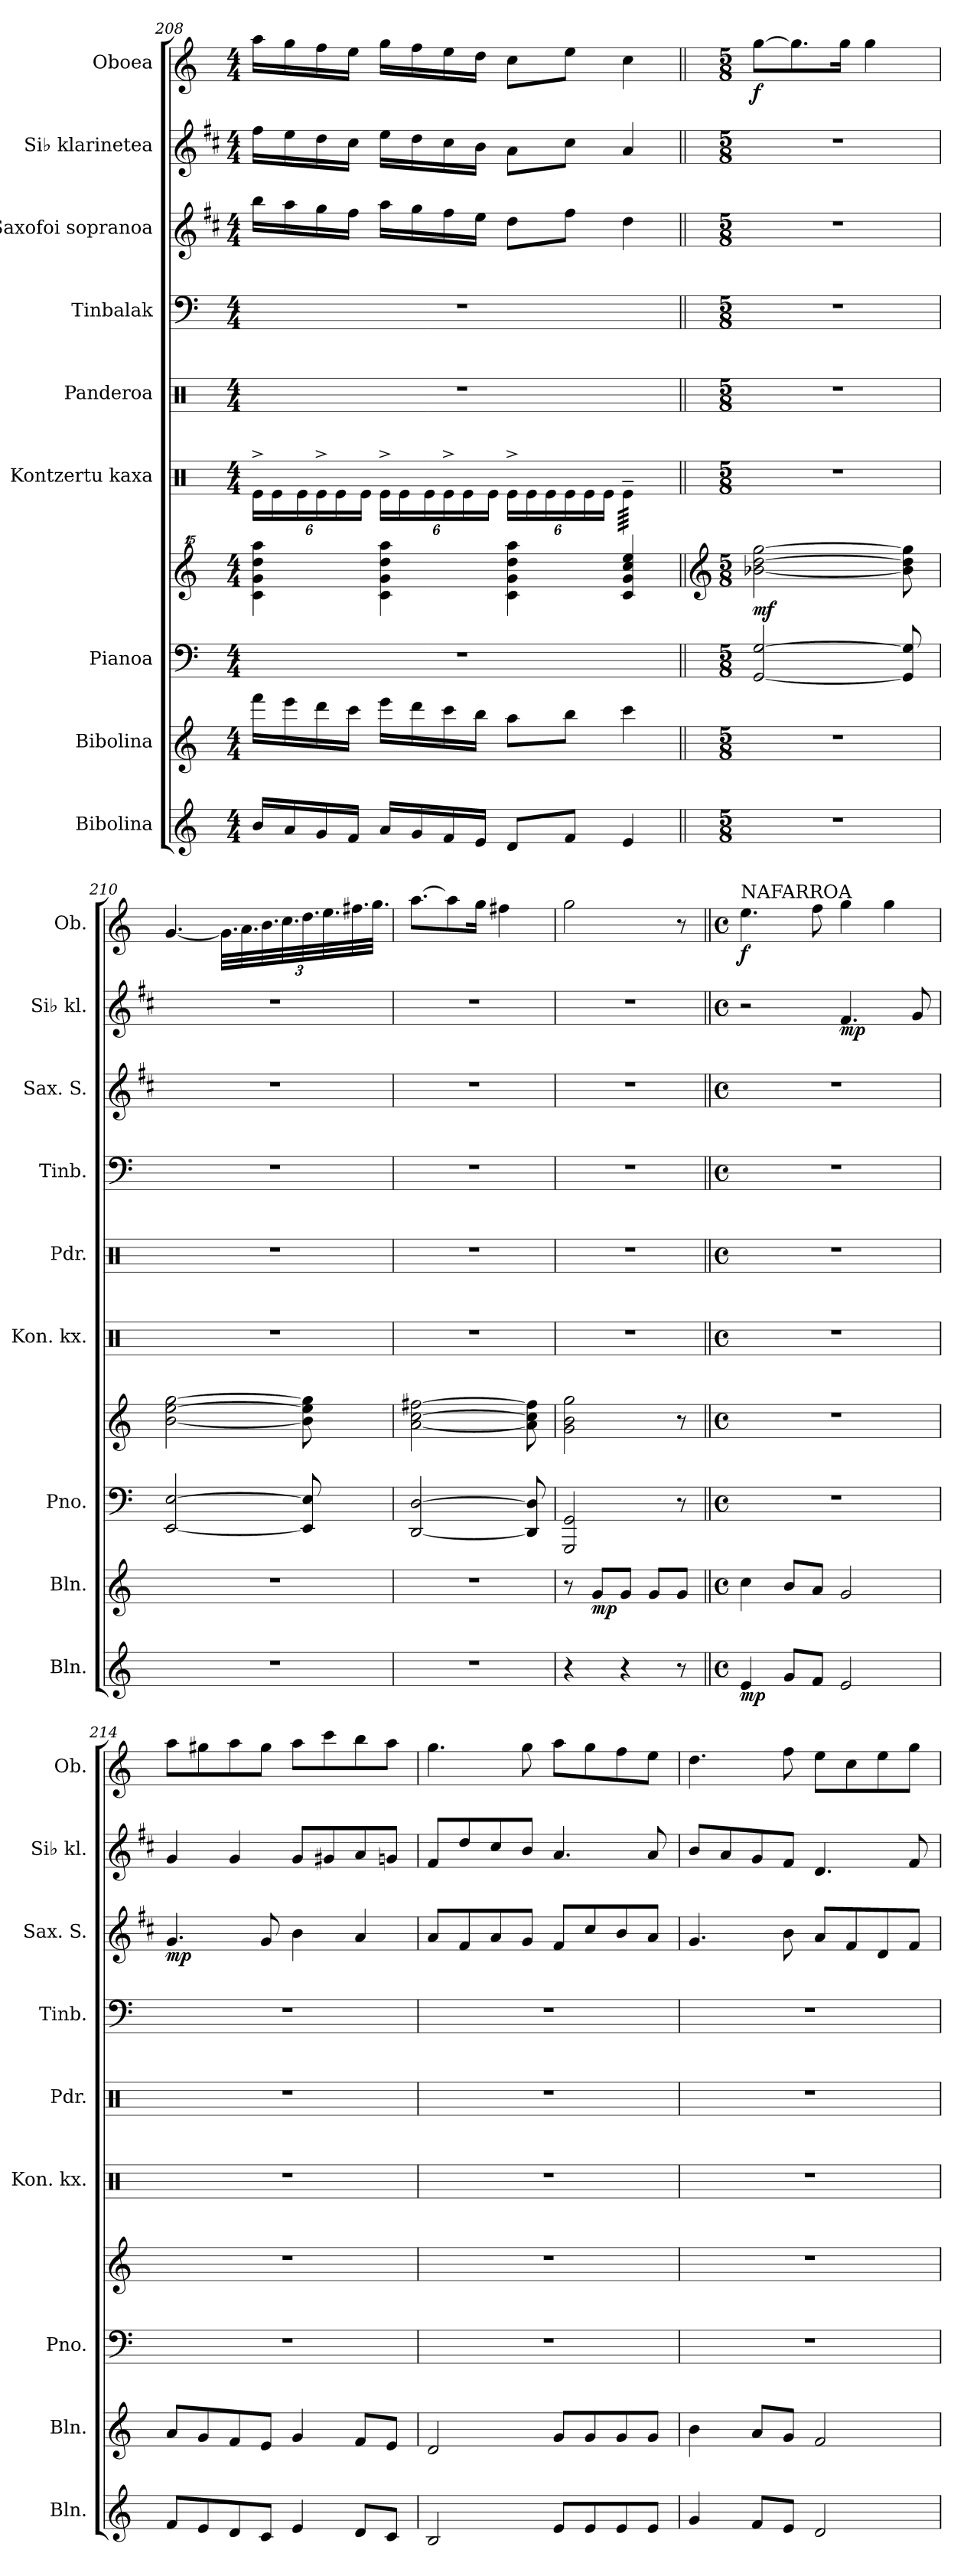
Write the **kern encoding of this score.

**kern	**dynam	**kern	**dynam	**kern	**kern	**dynam	**kern	**kern	**kern	**kern	**dynam	**kern	**dynam	**kern	**dynam
*part9	*part9	*part8	*part8	*part7	*part7	*part7	*part6	*part5	*part4	*part3	*part3	*part2	*part2	*part1	*part1
*staff10	*staff10	*staff9	*staff9	*staff8	*staff7	*staff7/8	*staff6	*staff5	*staff4	*staff3	*staff3	*staff2	*staff2	*staff1	*staff1
*I"Bibolina	*	*I"Bibolina	*	*I"Pianoa	*	*	*I"Kontzertu kaxa	*I"Panderoa	*I"Tinbalak	*I"Saxofoi sopranoa	*	*I"Si♭ klarinetea	*	*I"Oboea	*
*I'Bln.	*	*I'Bln.	*	*I'Pno.	*	*	*I'Kon. kx.	*I'Pdr.	*I'Tinb.	*I'Sax. S.	*	*I'Si♭ kl.	*	*I'Ob.	*
!!LO:PB:g=z
*clefG2	*	*clefG2	*	*clefF4	*clefG^^2	*	*clefX	*clefX	*clefF4	*clefG2	*	*clefG2	*	*clefG2	*
*	*	*	*	*	*	*	*	*	*	*ITrd1c2	*	*ITrd1c2	*	*	*
*k[]	*	*k[]	*	*k[]	*k[]	*	*k[]	*k[]	*k[]	*k[]	*	*k[]	*	*k[]	*
*M4/4	*	*M4/4	*	*M4/4	*M4/4	*	*M4/4	*M4/4	*M4/4	*M4/4	*	*M4/4	*	*M4/4	*
*	*	*	*	*	*	*	*Xbrackettup	*	*	*	*	*	*	*	*
=208	=208	=208	=208	=208	=208	=208	=208	=208	=208	=208	=208	=208	=208	=208	=208
16b/LL	.	16fff\LL	.	1r	4ccc\ 4ggg\ 4dddd\ 4aaaa\	.	24Re^\LL	1r	1r	16aa\LL	.	16ee\LL	.	16aa\LL	.
.	.	.	.	.	.	.	24Re\	.	.	.	.	.	.	.	.
16a/	.	16eee\	.	.	.	.	.	.	.	16gg\	.	16dd\	.	16gg\	.
.	.	.	.	.	.	.	24Re\	.	.	.	.	.	.	.	.
16g/	.	16ddd\	.	.	.	.	24Re^\	.	.	16ff\	.	16cc\	.	16ff\	.
.	.	.	.	.	.	.	24Re\	.	.	.	.	.	.	.	.
16f/JJ	.	16ccc\JJ	.	.	.	.	.	.	.	16ee\JJ	.	16b\JJ	.	16ee\JJ	.
.	.	.	.	.	.	.	24Re\JJ	.	.	.	.	.	.	.	.
16a/LL	.	16eee\LL	.	.	4ccc\ 4ggg\ 4dddd\ 4aaaa\	.	24Re^\LL	.	.	16gg\LL	.	16dd\LL	.	16gg\LL	.
.	.	.	.	.	.	.	24Re\	.	.	.	.	.	.	.	.
16g/	.	16ddd\	.	.	.	.	.	.	.	16ff\	.	16cc\	.	16ff\	.
.	.	.	.	.	.	.	24Re\	.	.	.	.	.	.	.	.
16f/	.	16ccc\	.	.	.	.	24Re^\	.	.	16ee\	.	16b\	.	16ee\	.
.	.	.	.	.	.	.	24Re\	.	.	.	.	.	.	.	.
16e/JJ	.	16bb\JJ	.	.	.	.	.	.	.	16dd\JJ	.	16a\JJ	.	16dd\JJ	.
.	.	.	.	.	.	.	24Re\JJ	.	.	.	.	.	.	.	.
8d/L	.	8aa\L	.	.	4ccc\ 4ggg\ 4dddd\ 4aaaa\	.	24Re^\LL	.	.	8cc\L	.	8g\L	.	8cc\L	.
.	.	.	.	.	.	.	24Re\	.	.	.	.	.	.	.	.
.	.	.	.	.	.	.	24Re\	.	.	.	.	.	.	.	.
8f/J	.	8bb\J	.	.	.	.	24Re\	.	.	8ee\J	.	8b\J	.	8ee\J	.
.	.	.	.	.	.	.	24Re\	.	.	.	.	.	.	.	.
.	.	.	.	.	.	.	24Re\JJ	.	.	.	.	.	.	.	.
*	*	*	*	*	*	*	*tremolo	*	*	*	*	*	*	*	*
4e/	.	4ccc\	.	.	4ccc/Z 4ggg/Z 4cccc/Z 4eeee/Z	.	64Re~\LLLL	.	.	4cc\	.	4g/	.	4cc\	.
.	.	.	.	.	.	.	64Re~\	.	.	.	.	.	.	.	.
.	.	.	.	.	.	.	64Re~\	.	.	.	.	.	.	.	.
.	.	.	.	.	.	.	64Re~\	.	.	.	.	.	.	.	.
.	.	.	.	.	.	.	64Re~\	.	.	.	.	.	.	.	.
.	.	.	.	.	.	.	64Re~\	.	.	.	.	.	.	.	.
.	.	.	.	.	.	.	64Re~\	.	.	.	.	.	.	.	.
.	.	.	.	.	.	.	64Re~\	.	.	.	.	.	.	.	.
.	.	.	.	.	.	.	64Re~\	.	.	.	.	.	.	.	.
.	.	.	.	.	.	.	64Re~\	.	.	.	.	.	.	.	.
.	.	.	.	.	.	.	64Re~\	.	.	.	.	.	.	.	.
.	.	.	.	.	.	.	64Re~\	.	.	.	.	.	.	.	.
.	.	.	.	.	.	.	64Re~\	.	.	.	.	.	.	.	.
.	.	.	.	.	.	.	64Re~\	.	.	.	.	.	.	.	.
.	.	.	.	.	.	.	64Re~\	.	.	.	.	.	.	.	.
.	.	.	.	.	.	.	64Re~\JJJJ	.	.	.	.	.	.	.	.
*	*	*	*	*	*	*	*Xtremolo	*	*	*	*	*	*	*	*
=209||	=209||	=209||	=209||	=209||	=209||	=209||	=209||	=209||	=209||	=209||	=209||	=209||	=209||	=209||	=209||
*	*	*	*	*	*clefG2	*	*	*	*	*	*	*	*	*	*
*M5/8	*	*M5/8	*	*M5/8	*M5/8	*	*M5/8	*M5/8	*M5/8	*M5/8	*	*M5/8	*	*M5/8	*
!	!	!	!	!	!	!LO:DY:b	!	!	!	!	!	!	!	!	!LO:DY:b
8%5r	.	8%5r	.	[2GG/ [2G/	[2b-X\ [2dd\ [2gg\	mf	8%5r	8%5r	8%5r	8%5r	.	8%5r	.	[8gg\L	f
.	.	.	.	.	.	.	.	.	.	.	.	.	.	8.gg\]	.
.	.	.	.	.	.	.	.	.	.	.	.	.	.	16gg\Jk	.
.	.	.	.	.	.	.	.	.	.	.	.	.	.	4gg\	.
.	.	.	.	8GG/] 8G/]	8b-\] 8dd\] 8gg\]	.	.	.	.	.	.	.	.	.	.
!!LO:PB:g=z
=210	=210	=210	=210	=210	=210	=210	=210	=210	=210	=210	=210	=210	=210	=210	=210
8%5r	.	8%5r	.	[2EE/ [2E/	[2b\ [2ee\ [2gg\	.	8%5r	8%5r	8%5r	8%5r	.	8%5r	.	[4.g/	.
*	*	*	*	*	*	*	*	*	*	*	*	*	*	*Xbrackettup	*
.	.	.	.	.	.	.	.	.	.	.	.	.	.	48.g\LLL]	.
.	.	.	.	.	.	.	.	.	.	.	.	.	.	48.a\	.
.	.	.	.	.	.	.	.	.	.	.	.	.	.	48.b\	.
.	.	.	.	.	.	.	.	.	.	.	.	.	.	48.cc\	.
.	.	.	.	8EE/] 8E/]	8b\] 8ee\] 8gg\]	.	.	.	.	.	.	.	.	48.dd\	.
.	.	.	.	.	.	.	.	.	.	.	.	.	.	48.ee\	.
.	.	.	.	.	.	.	.	.	.	.	.	.	.	48.ff#X\	.
.	.	.	.	.	.	.	.	.	.	.	.	.	.	48.gg\JJJ	.
=211	=211	=211	=211	=211	=211	=211	=211	=211	=211	=211	=211	=211	=211	=211	=211
8%5r	.	8%5r	.	[2DD/ [2D/	[2a\ [2cc\ [2ff#X\	.	8%5r	8%5r	8%5r	8%5r	.	8%5r	.	[8.aa\L	.
.	.	.	.	.	.	.	.	.	.	.	.	.	.	8aa\]	.
.	.	.	.	.	.	.	.	.	.	.	.	.	.	16gg\Jk	.
.	.	.	.	.	.	.	.	.	.	.	.	.	.	4ff#X\	.
.	.	.	.	8DD/] 8D/]	8a\] 8cc\] 8ff#\]	.	.	.	.	.	.	.	.	.	.
=212	=212	=212	=212	=212	=212	=212	=212	=212	=212	=212	=212	=212	=212	=212	=212
4r	.	8r	.	2GGG/ 2GG/	2g\ 2b\ 2gg\	.	8%5r	8%5r	8%5r	8%5r	.	8%5r	.	2gg\	.
!	!	!	!LO:DY:b	!	!	!	!	!	!	!	!	!	!	!	!
.	.	8g/L	mp	.	.	.	.	.	.	.	.	.	.	.	.
4r	.	8g/J	.	.	.	.	.	.	.	.	.	.	.	.	.
.	.	8g/L	.	.	.	.	.	.	.	.	.	.	.	.	.
8r	.	8g/J	.	8r	8r	.	.	.	.	.	.	.	.	8r	.
=213||	=213||	=213||	=213||	=213||	=213||	=213||	=213||	=213||	=213||	=213||	=213||	=213||	=213||	=213||	=213||
*M4/4	*	*M4/4	*	*M4/4	*M4/4	*	*M4/4	*M4/4	*M4/4	*M4/4	*	*M4/4	*	*M4/4	*
*met(c)	*	*met(c)	*	*met(c)	*met(c)	*	*met(c)	*met(c)	*met(c)	*met(c)	*	*met(c)	*	*met(c)	*
!	!	!	!	!	!	!	!	!	!	!	!	!	!	!LO:TX:a:t=NAFARROA	!
!	!LO:DY:b	!	!	!	!	!	!	!	!	!	!	!	!	!	!LO:DY:b
4e/	mp	4cc\	.	1r	1r	.	1r	1r	1r	1r	.	2r	.	4.ee\	f
8g/L	.	8b/L	.	.	.	.	.	.	.	.	.	.	.	.	.
8f/J	.	8a/J	.	.	.	.	.	.	.	.	.	.	.	8ff\	.
!	!	!	!	!	!	!	!	!	!	!	!	!	!LO:DY:b	!	!
2e/	.	2g/	.	.	.	.	.	.	.	.	.	4.e/	mp	4gg\	.
.	.	.	.	.	.	.	.	.	.	.	.	.	.	4gg\	.
.	.	.	.	.	.	.	.	.	.	.	.	8f/	.	.	.
!!LO:PB:g=z
=214	=214	=214	=214	=214	=214	=214	=214	=214	=214	=214	=214	=214	=214	=214	=214
!	!	!	!	!	!	!	!	!	!	!	!LO:DY:b	!	!	!	!
8f/L	.	8a/L	.	1r	1r	.	1r	1r	1r	4.f/	mp	4f/	.	8aa\L	.
8e/	.	8g/	.	.	.	.	.	.	.	.	.	.	.	8gg#X\	.
8d/	.	8f/	.	.	.	.	.	.	.	.	.	4f/	.	8aa\	.
8c/J	.	8e/J	.	.	.	.	.	.	.	8f/	.	.	.	8gg#\J	.
4e/	.	4g/	.	.	.	.	.	.	.	4a\	.	8f/L	.	8aa\L	.
.	.	.	.	.	.	.	.	.	.	.	.	8f#X/	.	8ccc\	.
8d/L	.	8f/L	.	.	.	.	.	.	.	4g/	.	8g/	.	8bb\	.
8c/J	.	8e/J	.	.	.	.	.	.	.	.	.	8fn/J	.	8aa\J	.
=215	=215	=215	=215	=215	=215	=215	=215	=215	=215	=215	=215	=215	=215	=215	=215
2B/	.	2d/	.	1r	1r	.	1r	1r	1r	8g/L	.	8e/L	.	4.gg\	.
.	.	.	.	.	.	.	.	.	.	8e/	.	8cc/	.	.	.
.	.	.	.	.	.	.	.	.	.	8g/	.	8b/	.	.	.
.	.	.	.	.	.	.	.	.	.	8f/J	.	8a/J	.	8gg\	.
8e/L	.	8g/L	.	.	.	.	.	.	.	8e/L	.	4.g/	.	8aa\L	.
8e/	.	8g/	.	.	.	.	.	.	.	8b/	.	.	.	8gg\	.
8e/	.	8g/	.	.	.	.	.	.	.	8a/	.	.	.	8ff\	.
8e/J	.	8g/J	.	.	.	.	.	.	.	8g/J	.	8g/	.	8ee\J	.
=216	=216	=216	=216	=216	=216	=216	=216	=216	=216	=216	=216	=216	=216	=216	=216
4g/	.	4b\	.	1r	1r	.	1r	1r	1r	4.f/	.	8a/L	.	4.dd\	.
.	.	.	.	.	.	.	.	.	.	.	.	8g/	.	.	.
8f/L	.	8a/L	.	.	.	.	.	.	.	.	.	8f/	.	.	.
8e/J	.	8g/J	.	.	.	.	.	.	.	8a\	.	8e/J	.	8ff\	.
2d/	.	2f/	.	.	.	.	.	.	.	8g/L	.	4.c/	.	8ee\L	.
.	.	.	.	.	.	.	.	.	.	8e/	.	.	.	8cc\	.
.	.	.	.	.	.	.	.	.	.	8c/	.	.	.	8ee\	.
.	.	.	.	.	.	.	.	.	.	8e/J	.	8e/	.	8gg\J	.
=	=	=	=	=	=	=	=	=	=	=	=	=	=	=	=
*-	*-	*-	*-	*-	*-	*-	*-	*-	*-	*-	*-	*-	*-	*-	*-
